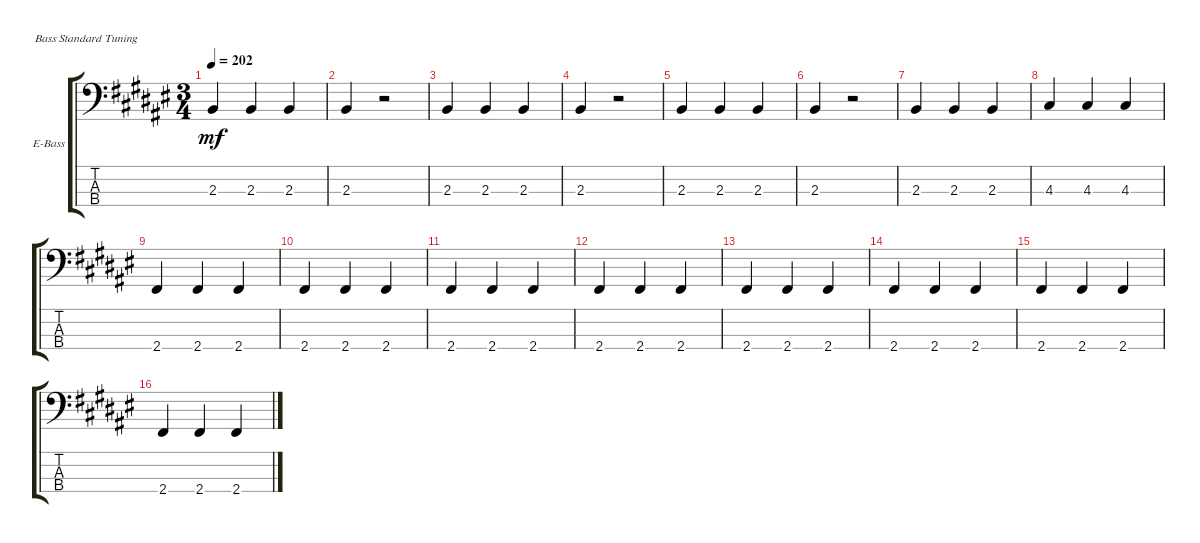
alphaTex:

\defaultSystemsLayout 4
\bracketExtendMode groupsimilarinstruments
\firstSystemTrackNameOrientation horizontal
\otherSystemsTrackNameOrientation horizontal
\track ("Electric Bass" "E-Bass") {instrument electricbassfinger}
\staff {score tabs}
\tuning (G2 D2 A1 E1)
\ts (3 4)
\tempo 202
\clef f4
\ks f#
2.3.4{dy mf} 2.3.4 2.3.4 |
2.3.4 r.2 |
2.3.4 2.3.4 2.3.4 |
2.3.4 r.2 |
2.3.4 2.3.4 2.3.4 |
2.3.4 r.2 |
2.3.4 2.3.4 2.3.4 |
4.3.4 4.3.4 4.3.4 |
2.4.4 2.4.4 2.4.4 |
2.4.4 2.4.4 2.4.4 |
2.4.4 2.4.4 2.4.4 |
2.4.4 2.4.4 2.4.4 |
2.4.4 2.4.4 2.4.4 |
2.4.4 2.4.4 2.4.4 |
2.4.4 2.4.4 2.4.4 |
2.4.4 2.4.4 2.4.4
